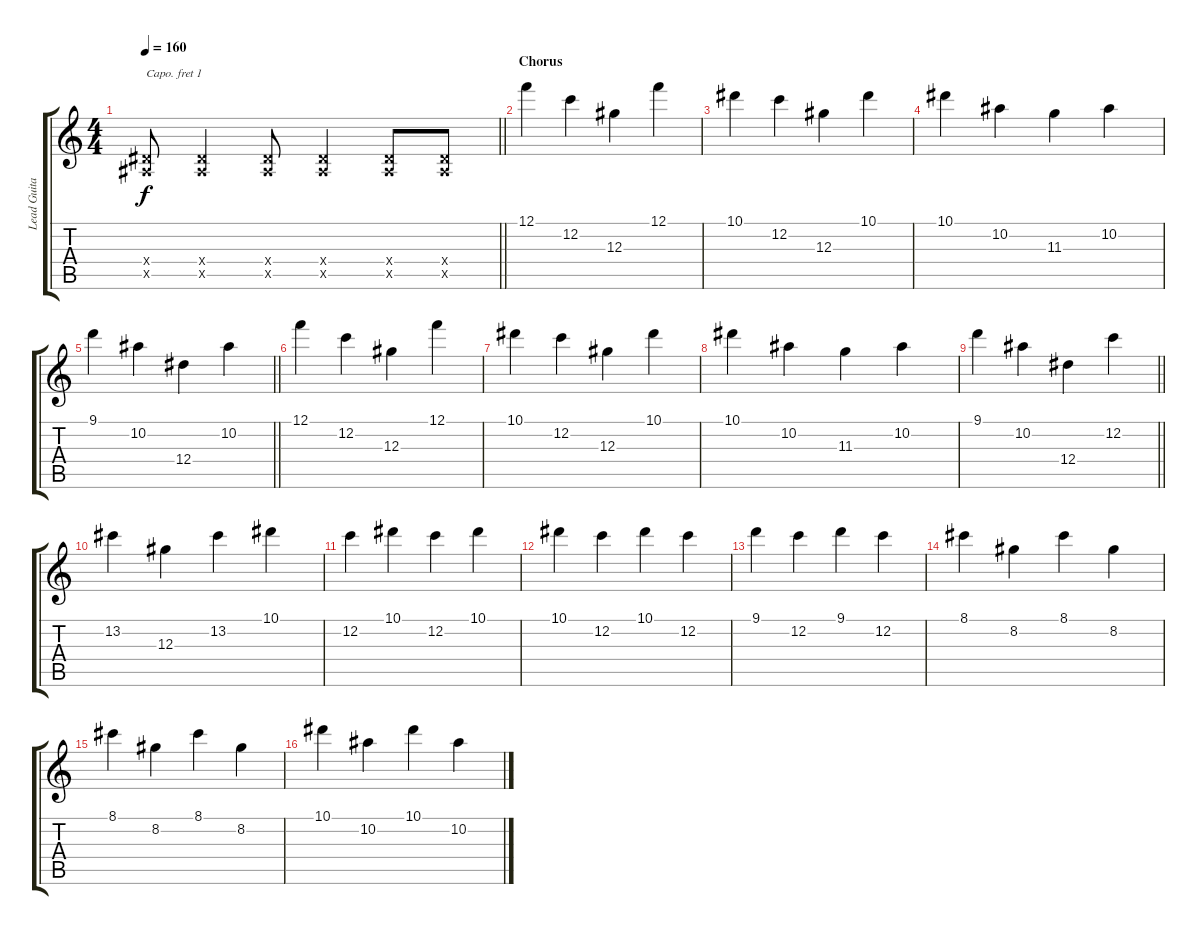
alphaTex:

\track ("Lead Guitar" "Lead Guita") {instrument electricguitarjazz}
\staff {score tabs}
\capo 1
\tuning (E4 B3 G3 D3 A2 E2) {hide}
\ts (4 4)
\tempo 160
\clef g2
\barLineRight lightlight
\ks c
(0.4{x} 0.5{x}).8{dy f} (0.4{x} 0.5{x}).4 (0.4{x} 0.5{x}).8 (0.4{x} 0.5{x}).4 (0.4{x} 0.5{x}).8 (0.4{x} 0.5{x}).8 |
\section ("" "Chorus")
12.1.4 12.2.4 12.3.4 12.1.4 |
10.1.4 12.2.4 12.3.4 10.1.4 |
10.1.4 10.2.4 11.3.4 10.2.4 |
\barLineRight lightlight
9.1.4 10.2.4 12.4.4 10.2.4 |
12.1.4 12.2.4 12.3.4 12.1.4 |
10.1.4 12.2.4 12.3.4 10.1.4 |
10.1.4 10.2.4 11.3.4 10.2.4 |
\barLineRight lightlight
9.1.4 10.2.4 12.4.4 12.2.4 |
13.2.4 12.3.4 13.2.4 10.1.4 |
12.2.4 10.1.4 12.2.4 10.1.4 |
10.1.4 12.2.4 10.1.4 12.2.4 |
9.1.4 12.2.4 9.1.4 12.2.4 |
8.1.4 8.2.4 8.1.4 8.2.4 |
8.1.4 8.2.4 8.1.4 8.2.4 |
10.1.4 10.2.4 10.1.4 10.2.4
